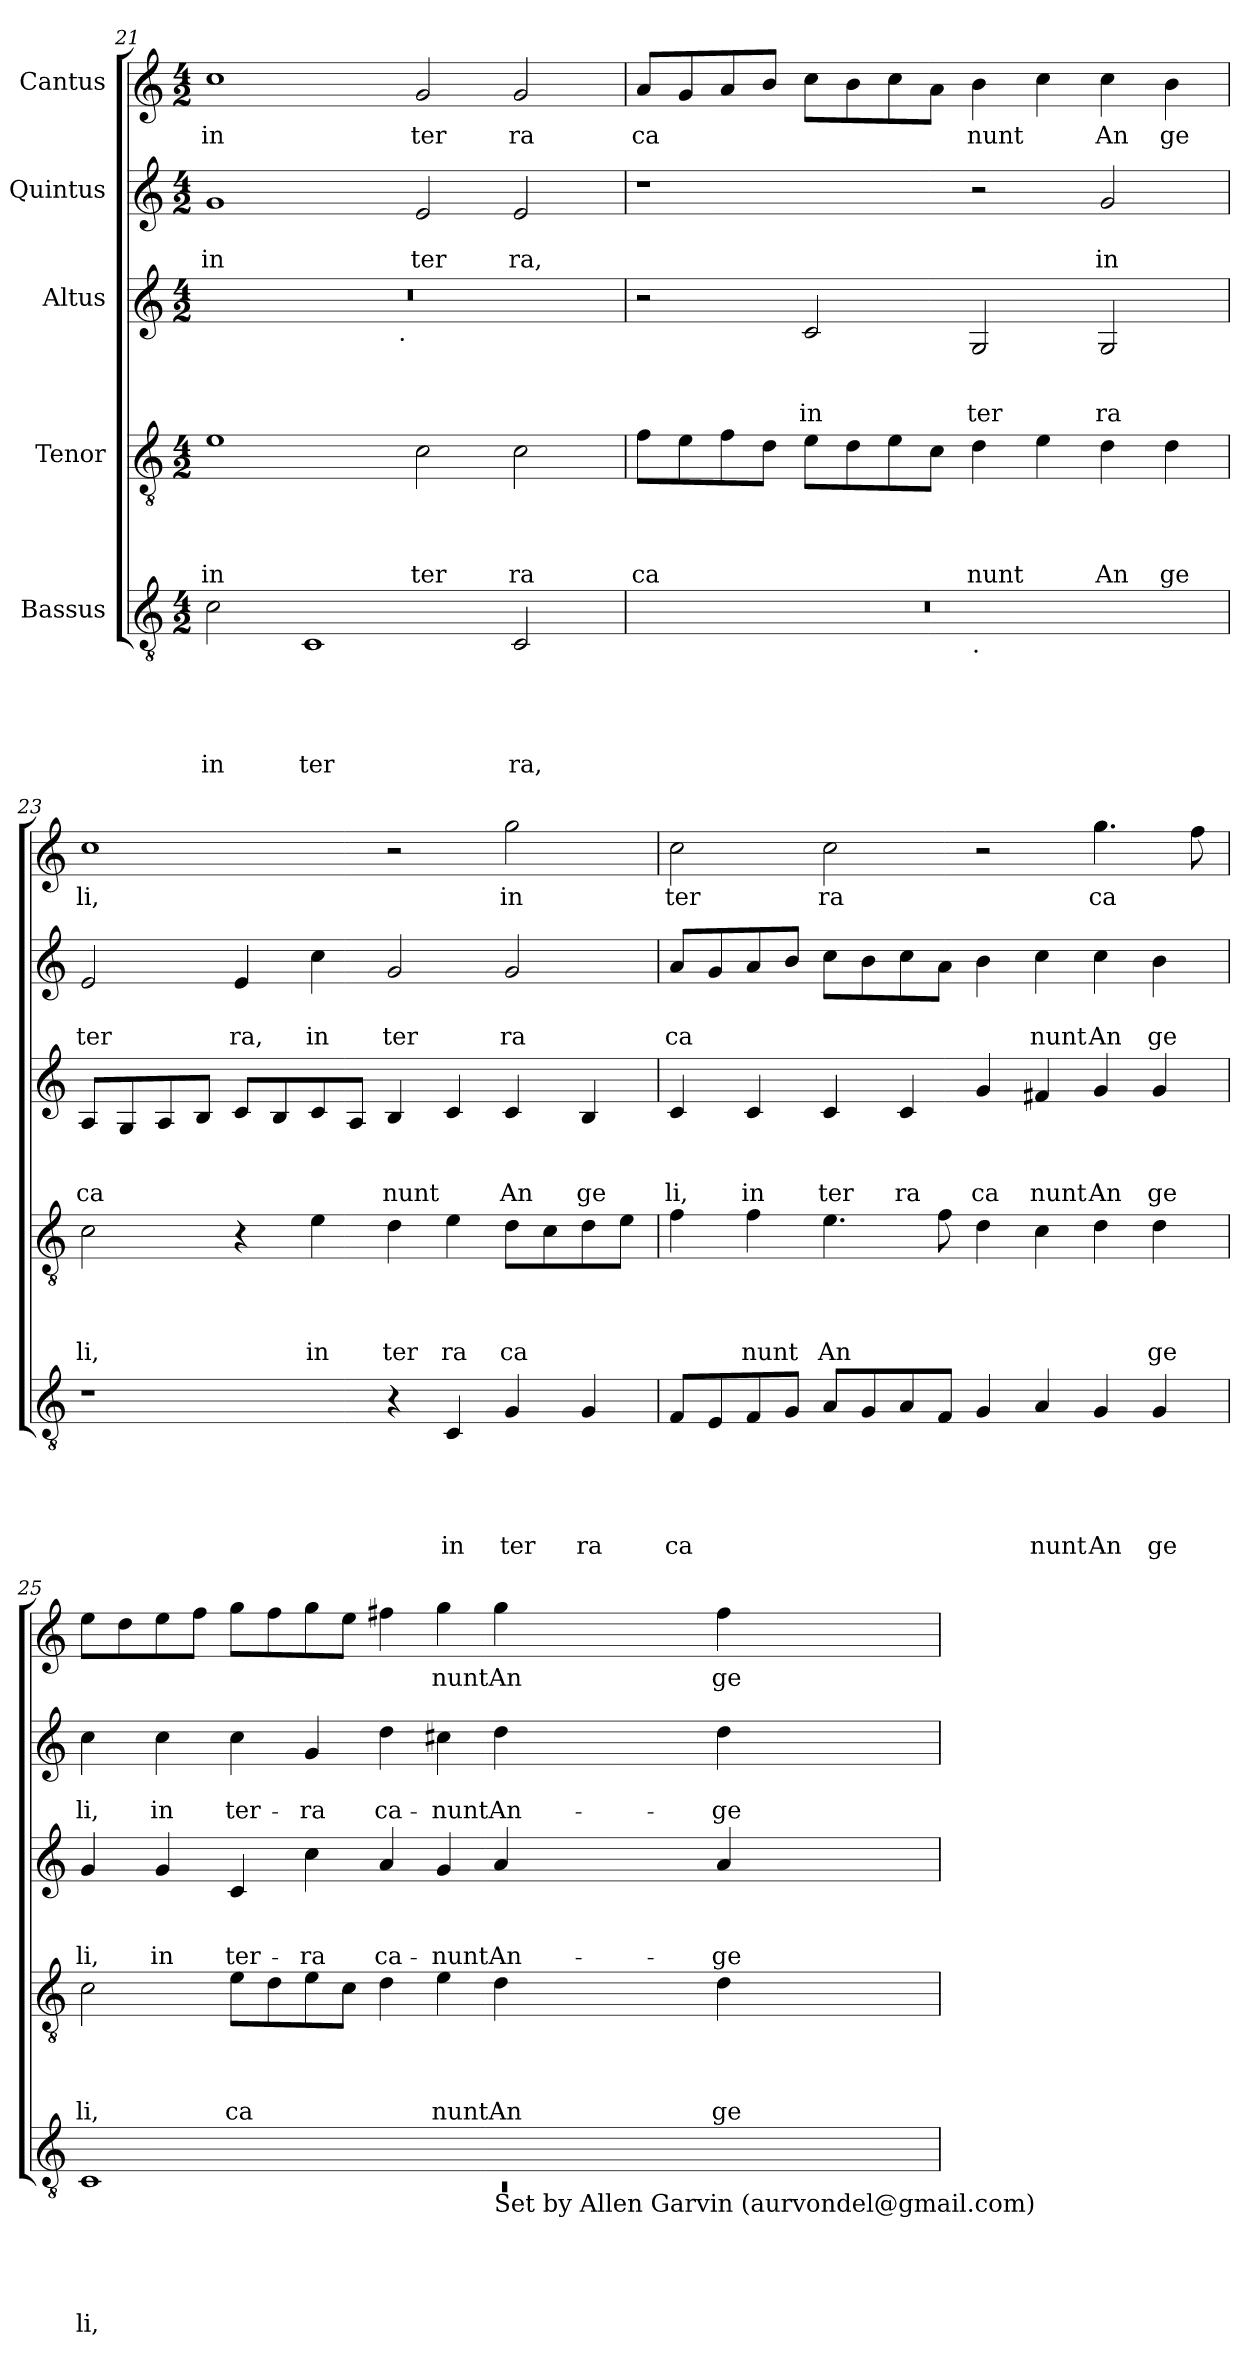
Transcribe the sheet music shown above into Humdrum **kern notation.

**kern	**text	**text	**text	**text	**text	**kern	**text	**text	**text	**text	**kern	**text	**text	**text	**kern	**text	**text	**kern	**text
*part5	*part5	*part5	*part5	*part5	*part5	*part4	*part4	*part4	*part4	*part4	*part3	*part3	*part3	*part3	*part2	*part2	*part2	*part1	*part1
*staff5	*staff5	*staff5	*staff5	*staff5	*staff5	*staff4	*staff4	*staff4	*staff4	*staff4	*staff3	*staff3	*staff3	*staff3	*staff2	*staff2	*staff2	*staff1	*staff1
*I"Bassus	*	*	*	*	*	*I"Tenor	*	*	*	*	*I"Altus	*	*	*	*I"Quintus	*	*	*I"Cantus	*
*clefGv2	*	*	*	*	*	*clefGv2	*	*	*	*	*clefG2	*	*	*	*clefG2	*	*	*clefG2	*
*k[]	*	*	*	*	*	*k[]	*	*	*	*	*k[]	*	*	*	*k[]	*	*	*k[]	*
*C:	*	*	*	*	*	*C:	*	*	*	*	*C:	*	*	*	*C:	*	*	*C:	*
*M4/2	*	*	*	*	*	*M4/2	*	*	*	*	*M4/2	*	*	*	*M4/2	*	*	*M4/2	*
=21	=21	=21	=21	=21	=21	=21	=21	=21	=21	=21	=21	=21	=21	=21	=21	=21	=21	=21	=21
!	!	!	!	!	!LO:LY:b	!	!	!	!	!LO:LY:b	!	!	!	!	!	!	!LO:LY:b	!	!LO:LY:b
*	*	*	*	*	*	*	*	*	*	*	*^	*	*	*	*	*	*	*	*
2c\	.	.	.	.	in	1e	.	.	.	in	0r	2ryy	.	.	.	1g	.	in	1cc	in
!	!	!	!	!	!LO:LY:b	!	!	!	!	!	!	!	!	!	!	!	!	!	!	!
1C	.	.	.	.	ter	.	.	.	.	.	.	4...ryy	.	.	.	.	.	.	.	.
!	!	!	!	!	!	!	!	!	!	!	!	!LO:TX:b:t=.	!	!	!	!	!	!	!	!
.	.	.	.	.	.	.	.	.	.	.	.	1ryy	.	.	.	.	.	.	.	.
!	!	!	!	!	!	!	!	!	!	!LO:LY:b	!	!	!	!	!	!	!	!LO:LY:b	!	!LO:LY:b
.	.	.	.	.	.	2c\	.	.	.	ter	.	.	.	.	.	2e/	.	ter	2g/	ter
!	!	!	!	!	!LO:LY:b	!	!	!	!	!LO:LY:b	!	!	!	!	!	!	!	!LO:LY:b	!	!LO:LY:b
2C/	.	.	.	.	ra,	2c\	.	.	.	ra	.	.	.	.	.	2e/	.	ra,	2g/	ra
.	.	.	.	.	.	.	.	.	.	.	.	32ryy	.	.	.	.	.	.	.	.
=22	=22	=22	=22	=22	=22	=22	=22	=22	=22	=22	=22	=22	=22	=22	=22	=22	=22	=22	=22	=22
!	!	!	!	!	!	!	!	!	!	!LO:LY:b	!	!	!	!	!	!	!	!	!	!LO:LY:b
*^	*	*	*	*	*	*	*	*	*	*	*v	*v	*	*	*	*	*	*	*	*
0r	1ryy	.	.	.	.	.	8f\L	.	.	.	ca	2r	.	.	.	1r	.	.	8a/L	ca
.	.	.	.	.	.	.	8e\	.	.	.	.	.	.	.	.	.	.	.	8g/	.
.	.	.	.	.	.	.	8f\	.	.	.	.	.	.	.	.	.	.	.	8a/	.
.	.	.	.	.	.	.	8d\J	.	.	.	.	.	.	.	.	.	.	.	8b/J	.
!	!	!	!	!	!	!	!	!	!	!	!	!	!	!	!LO:LY:b	!	!	!	!	!
.	.	.	.	.	.	.	8e\L	.	.	.	.	2c/	.	.	in	.	.	.	8cc\L	.
.	.	.	.	.	.	.	8d\	.	.	.	.	.	.	.	.	.	.	.	8b\	.
.	.	.	.	.	.	.	8e\	.	.	.	.	.	.	.	.	.	.	.	8cc\	.
.	.	.	.	.	.	.	8c\J	.	.	.	.	.	.	.	.	.	.	.	8a\J	.
!	!LO:TX:b:t=.	!	!	!	!	!	!	!	!	!	!	!	!	!	!	!	!	!	!	!
!	!	!	!	!	!	!	!	!	!	!	!LO:LY:b	!	!	!	!LO:LY:b	!	!	!	!	!LO:LY:b
.	1ryy	.	.	.	.	.	4d\	.	.	.	nunt	2G/	.	.	ter	2r	.	.	4b\	nunt
.	.	.	.	.	.	.	4e\	.	.	.	.	.	.	.	.	.	.	.	4cc\	.
!	!	!	!	!	!	!	!	!	!	!	!LO:LY:b	!	!	!	!LO:LY:b	!	!	!LO:LY:b	!	!LO:LY:b
.	.	.	.	.	.	.	4d\	.	.	.	An	2G/	.	.	ra	2g/	.	in	4cc\	An
!	!	!	!	!	!	!	!	!	!	!	!LO:LY:b	!	!	!	!	!	!	!	!	!LO:LY:b
.	.	.	.	.	.	.	4d\	.	.	.	ge	.	.	.	.	.	.	.	4b\	ge
=23	=23	=23	=23	=23	=23	=23	=23	=23	=23	=23	=23	=23	=23	=23	=23	=23	=23	=23	=23	=23
!	!	!	!	!	!	!	!	!	!	!	!LO:LY:b	!	!	!	!LO:LY:b	!	!	!LO:LY:b	!	!LO:LY:b
*v	*v	*	*	*	*	*	*	*	*	*	*	*	*	*	*	*	*	*	*	*
1r	.	.	.	.	.	2c\	.	.	.	li,	8A/L	.	.	ca	2e/	.	ter	1cc	li,
.	.	.	.	.	.	.	.	.	.	.	8G/	.	.	.	.	.	.	.	.
.	.	.	.	.	.	.	.	.	.	.	8A/	.	.	.	.	.	.	.	.
.	.	.	.	.	.	.	.	.	.	.	8B/J	.	.	.	.	.	.	.	.
!	!	!	!	!	!	!	!	!	!	!	!	!	!	!	!	!	!LO:LY:b	!	!
.	.	.	.	.	.	4r	.	.	.	.	8c/L	.	.	.	4e/	.	ra,	.	.
.	.	.	.	.	.	.	.	.	.	.	8B/	.	.	.	.	.	.	.	.
!	!	!	!	!	!	!	!	!	!	!LO:LY:b	!	!	!	!	!	!	!LO:LY:b	!	!
.	.	.	.	.	.	4e\	.	.	.	in	8c/	.	.	.	4cc\	.	in	.	.
.	.	.	.	.	.	.	.	.	.	.	8A/J	.	.	.	.	.	.	.	.
!	!	!	!	!	!	!	!	!	!	!LO:LY:b	!	!	!	!LO:LY:b	!	!	!LO:LY:b	!	!
4r	.	.	.	.	.	4d\	.	.	.	ter	4B/	.	.	nunt	2g/	.	ter	2r	.
!	!	!	!	!	!LO:LY:b	!	!	!	!	!LO:LY:b	!	!	!	!	!	!	!	!	!
4C/	.	.	.	.	in	4e\	.	.	.	ra	4c/	.	.	.	.	.	.	.	.
!	!	!	!	!	!LO:LY:b	!	!	!	!	!LO:LY:b	!	!	!	!LO:LY:b	!	!	!LO:LY:b	!	!LO:LY:b
4G/	.	.	.	.	ter	8d\L	.	.	.	ca	4c/	.	.	An	2g/	.	ra	2gg\	in
.	.	.	.	.	.	8c\	.	.	.	.	.	.	.	.	.	.	.	.	.
!	!	!	!	!	!LO:LY:b	!	!	!	!	!	!	!	!	!LO:LY:b	!	!	!	!	!
4G/	.	.	.	.	ra	8d\	.	.	.	.	4B/	.	.	ge	.	.	.	.	.
.	.	.	.	.	.	8e\J	.	.	.	.	.	.	.	.	.	.	.	.	.
=24	=24	=24	=24	=24	=24	=24	=24	=24	=24	=24	=24	=24	=24	=24	=24	=24	=24	=24	=24
!	!	!	!	!	!LO:LY:b	!	!	!	!	!	!	!	!	!LO:LY:b	!	!	!LO:LY:b	!	!LO:LY:b
8F/L	.	.	.	.	ca	4f\	.	.	.	.	4c/	.	.	li,	8a/L	.	ca	2cc\	ter
8E/	.	.	.	.	.	.	.	.	.	.	.	.	.	.	8g/	.	.	.	.
!	!	!	!	!	!	!	!	!	!	!LO:LY:b	!	!	!	!LO:LY:b	!	!	!	!	!
8F/	.	.	.	.	.	4f\	.	.	.	nunt	4c/	.	.	in	8a/	.	.	.	.
8G/J	.	.	.	.	.	.	.	.	.	.	.	.	.	.	8b/J	.	.	.	.
!	!	!	!	!	!	!	!	!	!	!LO:LY:b	!	!	!	!LO:LY:b	!	!	!	!	!LO:LY:b
8A/L	.	.	.	.	.	4.e\	.	.	.	An	4c/	.	.	ter	8cc\L	.	.	2cc\	ra
8G/	.	.	.	.	.	.	.	.	.	.	.	.	.	.	8b\	.	.	.	.
!	!	!	!	!	!	!	!	!	!	!	!	!	!	!LO:LY:b	!	!	!	!	!
8A/	.	.	.	.	.	.	.	.	.	.	4c/	.	.	ra	8cc\	.	.	.	.
8F/J	.	.	.	.	.	8f\	.	.	.	.	.	.	.	.	8a\J	.	.	.	.
!	!	!	!	!	!	!	!	!	!	!	!	!	!	!LO:LY:b	!	!	!	!	!
4G/	.	.	.	.	.	4d\	.	.	.	.	4g/	.	.	ca	4b\	.	.	2r	.
!	!	!	!	!	!LO:LY:b	!	!	!	!	!	!	!	!	!LO:LY:b	!	!	!LO:LY:b	!	!
4A/	.	.	.	.	nunt	4c\	.	.	.	.	4f#X/	.	.	nunt	4cc\	.	nunt	.	.
!	!	!	!	!	!LO:LY:b	!	!	!	!	!	!	!	!	!LO:LY:b	!	!	!LO:LY:b	!	!LO:LY:b
4G/	.	.	.	.	An	4d\	.	.	.	.	4g/	.	.	An	4cc\	.	An	4.gg\	ca
!	!	!	!	!	!LO:LY:b	!	!	!	!	!LO:LY:b	!	!	!	!LO:LY:b	!	!	!LO:LY:b	!	!
4G/	.	.	.	.	ge	4d\	.	.	.	ge	4g/	.	.	ge	4b\	.	ge	.	.
.	.	.	.	.	.	.	.	.	.	.	.	.	.	.	.	.	.	8ff\	.
!!LO:LB:g=z
=25	=25	=25	=25	=25	=25	=25	=25	=25	=25	=25	=25	=25	=25	=25	=25	=25	=25	=25	=25
*^	*	*	*	*	*	*	*	*	*	*	*	*	*	*	*	*	*	*	*
!	!LO:N:vis=1	!	!	!	!	!LO:LY:b	!	!	!	!	!LO:LY:b	!	!	!	!LO:LY:b	!	!	!LO:LY:b	!	!
*	*^	*	*	*	*	*	*	*	*	*	*	*	*	*	*	*	*	*	*	*
1C	0rC	1.ryy	.	.	.	.	li,	2c\	.	.	.	li,	4g/	.	.	li,	4cc\	.	li,	8ee\L	.
.	.	.	.	.	.	.	.	.	.	.	.	.	.	.	.	.	.	.	.	8dd\	.
!	!	!	!	!	!	!	!	!	!	!	!	!	!	!	!	!LO:LY:b	!	!	!LO:LY:b	!	!
.	.	.	.	.	.	.	.	.	.	.	.	.	4g/	.	.	in	4cc\	.	in	8ee\	.
.	.	.	.	.	.	.	.	.	.	.	.	.	.	.	.	.	.	.	.	8ff\J	.
!	!	!	!	!	!	!	!	!	!	!	!	!LO:LY:b	!	!	!	!LO:LY:b	!	!	!LO:LY:b	!	!
.	.	.	.	.	.	.	.	8e\L	.	.	.	ca	4c/	.	.	ter-	4cc\	.	ter-	8gg\L	.
.	.	.	.	.	.	.	.	8d\	.	.	.	.	.	.	.	.	.	.	.	8ff\	.
!	!	!	!	!	!	!	!	!	!	!	!	!	!	!	!	!LO:LY:b	!	!	!LO:LY:b	!	!
.	.	.	.	.	.	.	.	8e\	.	.	.	.	4cc\	.	.	-ra	4g/	.	-ra	8gg\	.
.	.	.	.	.	.	.	.	8c\J	.	.	.	.	.	.	.	.	.	.	.	8ee\J	.
!	!	!	!	!	!	!	!	!	!	!	!	!	!	!	!	!LO:LY:b	!	!	!LO:LY:b	!	!
1ryy	.	.	.	.	.	.	.	4d\	.	.	.	.	4a/	.	.	ca-	4dd\	.	ca-	4ff#X\	.
!	!	!	!	!	!	!	!	!	!	!	!	!LO:LY:b	!	!	!	!LO:LY:b	!	!	!LO:LY:b	!	!LO:LY:b
.	.	.	.	.	.	.	.	4e\	.	.	.	nunt	4g/	.	.	-nunt	4cc#X\	.	-nunt	4gg\	nunt
!	!	!LO:TX:b:t=Set by Allen Garvin (aurvondel@gmail.com)	!	!	!	!	!	!	!	!	!	!	!	!	!	!	!	!	!	!	!
!	!	!	!	!	!	!	!	!	!	!	!	!LO:LY:b	!	!	!	!LO:LY:b	!	!	!LO:LY:b	!	!LO:LY:b
.	.	2ryy	.	.	.	.	.	4d\	.	.	.	An	4a/	.	.	An-	4dd\	.	An-	4gg\	An
!	!	!	!	!	!	!	!	!	!	!	!	!LO:LY:b	!	!	!	!LO:LY:b	!	!	!LO:LY:b	!	!LO:LY:b
.	.	.	.	.	.	.	.	4d\	.	.	.	ge	4a/	.	.	-ge-	4dd\	.	-ge-	4ff#\	ge
*v	*v	*v	*	*	*	*	*	*	*	*	*	*	*	*	*	*	*	*	*	*	*
=	=	=	=	=	=	=	=	=	=	=	=	=	=	=	=	=	=	=	=
*-	*-	*-	*-	*-	*-	*-	*-	*-	*-	*-	*-	*-	*-	*-	*-	*-	*-	*-	*-
